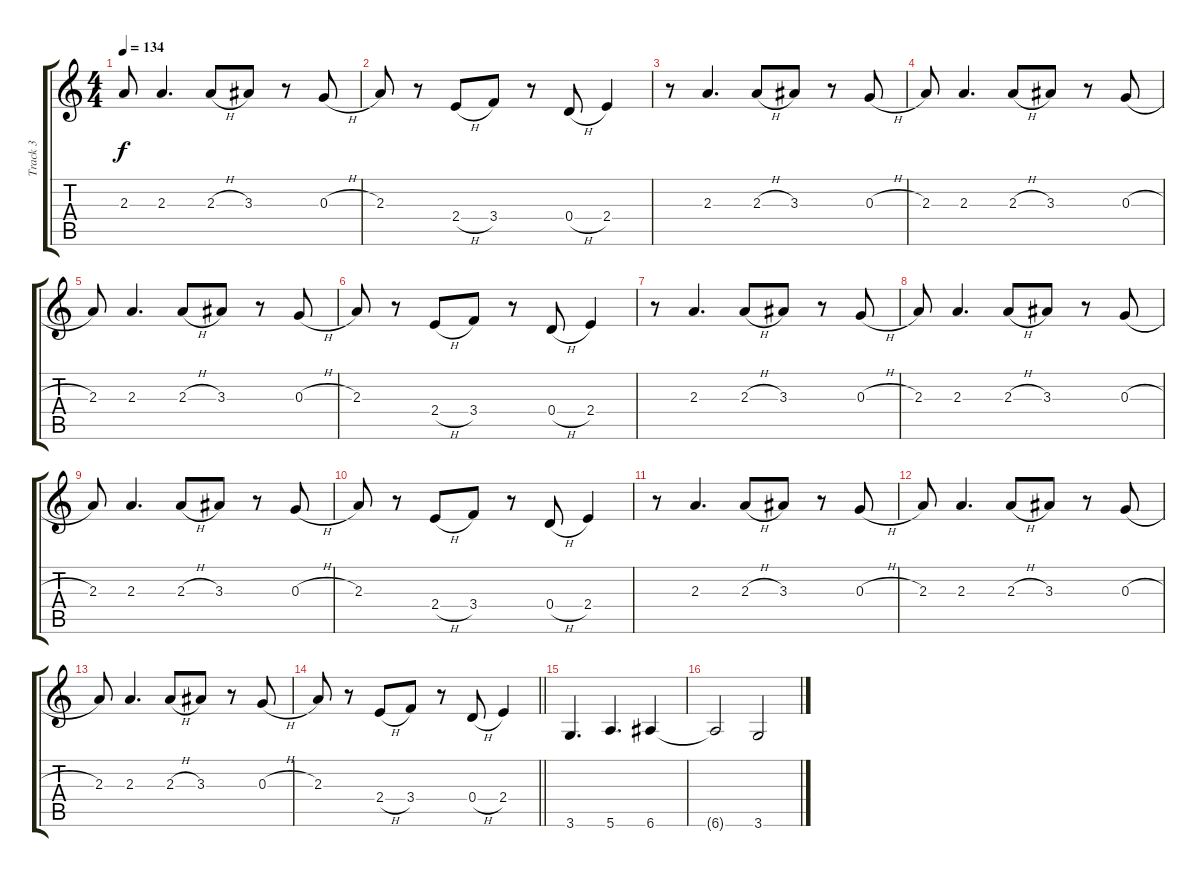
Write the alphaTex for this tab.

\track ("Track 3" "Track 3") {instrument distortionguitar}
\staff {score tabs}
\tuning (E4 B3 G3 D3 A2 E2) {hide}
\ts (4 4)
\tempo 134
\clef g2
\ks c
2.3.8{dy f} 2.3.4{d} 2.3{h}.8 3.3.8 r.8 0.3{h}.8 |
2.3.8 r.8 2.4{h}.8 3.4.8 r.8 0.4{h}.8 2.4.4 |
r.8 2.3.4{d} 2.3{h}.8 3.3.8 r.8 0.3{h}.8 |
2.3.8 2.3.4{d} 2.3{h}.8 3.3.8 r.8 0.3{h}.8 |
2.3.8 2.3.4{d} 2.3{h}.8 3.3.8 r.8 0.3{h}.8 |
2.3.8 r.8 2.4{h}.8 3.4.8 r.8 0.4{h}.8 2.4.4 |
r.8 2.3.4{d} 2.3{h}.8 3.3.8 r.8 0.3{h}.8 |
2.3.8 2.3.4{d} 2.3{h}.8 3.3.8 r.8 0.3{h}.8 |
2.3.8 2.3.4{d} 2.3{h}.8 3.3.8 r.8 0.3{h}.8 |
2.3.8 r.8 2.4{h}.8 3.4.8 r.8 0.4{h}.8 2.4.4 |
r.8 2.3.4{d} 2.3{h}.8 3.3.8 r.8 0.3{h}.8 |
2.3.8 2.3.4{d} 2.3{h}.8 3.3.8 r.8 0.3{h}.8 |
2.3.8 2.3.4{d} 2.3{h}.8 3.3.8 r.8 0.3{h}.8 |
\barLineRight lightlight
2.3.8 r.8 2.4{h}.8 3.4.8 r.8 0.4{h}.8 2.4.4 |
3.6.4{d} 5.6.4{d} 6.6.4 |
6.6{t}.2 3.6.2
